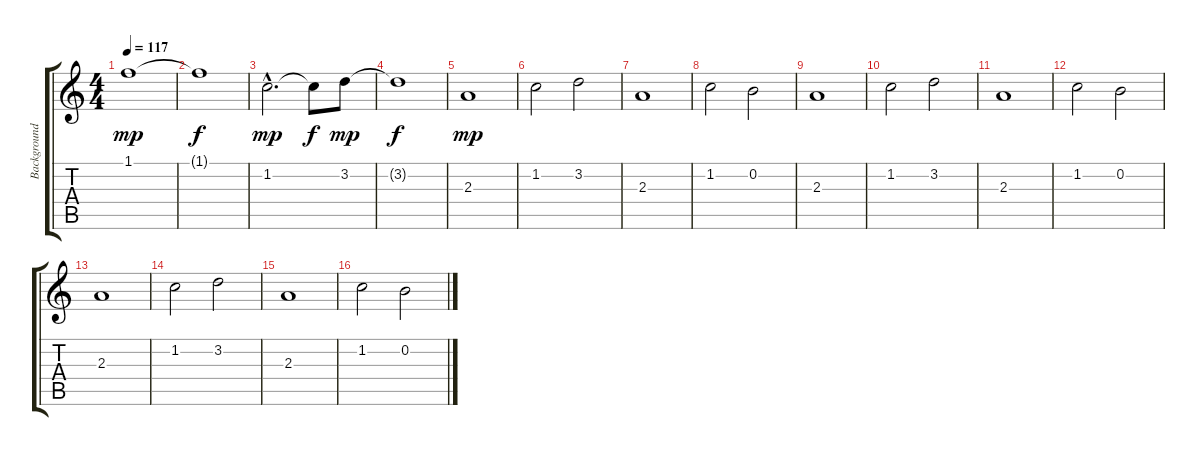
\track ("Background Vocals" "Background") {instrument acousticguitarnylon}
\staff {score tabs}
\tuning (E4 B3 G3 D3 A2 E2) {hide}
\ts (4 4)
\tempo 117
\clef g2
\ks c
1.1.1{dy mp} |
1.1{t}.1{dy f} |
1.2{hac}.2{d dy mp} 1.2{t}.8{dy f} 3.2.8{dy mp} |
3.2{t}.1{dy f} |
2.3.1{dy mp volume 5} |
1.2.2 3.2.2 |
2.3.1 |
1.2.2 0.2.2 |
2.3.1 |
1.2.2 3.2.2 |
2.3.1 |
1.2.2 0.2.2 |
2.3.1 |
1.2.2 3.2.2 |
2.3.1 |
1.2.2 0.2.2
